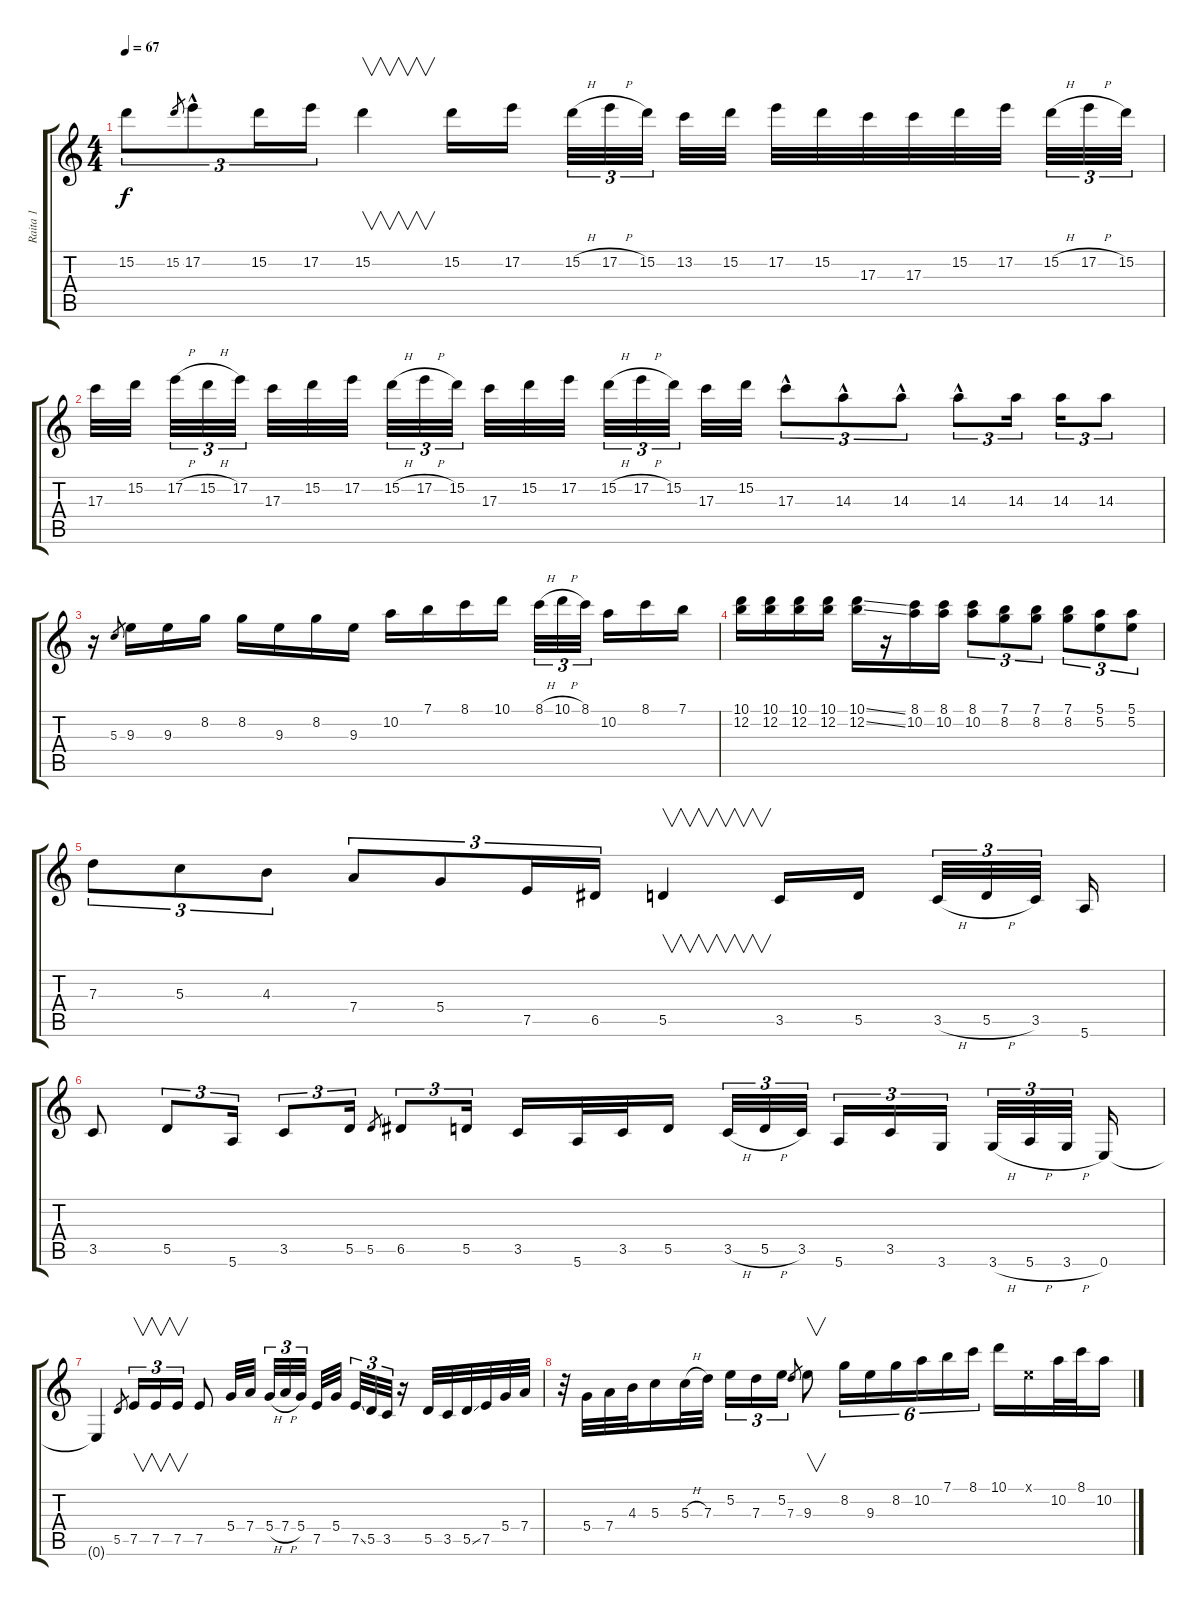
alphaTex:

\track ("Raita 1" "Raita 1") {instrument acousticguitarsteel}
\staff {score tabs}
\tuning (E4 B3 G3 D3 A2 E2) {hide}
\ts (4 4)
\tempo 67
\clef g2
\ks c
15.2.8{tu (3 2) dy f} 15.2.8{gr} 17.2{hac}.8{tu (3 2)} 15.2.16{tu (3 2)} 17.2.16{tu (3 2)} 15.2.4{v} 15.2.16 17.2.16 15.2{h}.32{tu (3 2)} 17.2{h}.32{tu (3 2)} 15.2.32{tu (3 2)} 13.2.32 15.2.32 17.2.32 15.2.32 17.3.32 17.3.32 15.2.32 17.2.32 15.2{h}.32{tu (3 2)} 17.2{h}.32{tu (3 2)} 15.2.32{tu (3 2)} |
17.3.32 15.2.32 17.2{h}.32{tu (3 2)} 15.2{h}.32{tu (3 2)} 17.2.32{tu (3 2)} 17.3.32 15.2.32 17.2.32 15.2{h}.32{tu (3 2)} 17.2{h}.32{tu (3 2)} 15.2.32{tu (3 2)} 17.3.32 15.2.32 17.2.32 15.2{h}.32{tu (3 2)} 17.2{h}.32{tu (3 2)} 15.2.32{tu (3 2)} 17.3.32 15.2.32 17.3{hac}.8{tu (3 2)} 14.3{hac}.8{tu (3 2)} 14.3{hac}.8{tu (3 2)} 14.3{hac}.8{tu (3 2)} 14.3.16{tu (3 2)} 14.3.16{tu (3 2)} 14.3.8{tu (3 2)} |
r.16 5.3.8{gr} 9.3.16 9.3.16 8.2.16 8.2.16 9.3.16 8.2.16 9.3.16 10.2.16 7.1.16 8.1.16 10.1.16 8.1{h}.32{tu (3 2)} 10.1{h}.32{tu (3 2)} 8.1.32{tu (3 2)} 10.2.16 8.1.16 7.1.16 |
(10.1 12.2).16 (10.1 12.2).16 (10.1 12.2).16 (10.1 12.2).16 (10.1{ss} 12.2{ss}).16 r.16 (8.1 10.2).16 (8.1 10.2).16 (8.1 10.2).8{tu (3 2)} (7.1 8.2).8{tu (3 2)} (7.1 8.2).8{tu (3 2)} (7.1 8.2).8{tu (3 2)} (5.1 5.2).8{tu (3 2)} (5.1 5.2).8{tu (3 2)} |
7.3.8{tu (3 2)} 5.3.8{tu (3 2)} 4.3.8{tu (3 2)} 7.4.8{tu (3 2)} 5.4.8{tu (3 2)} 7.5.16{tu (3 2)} 6.5.16{tu (3 2)} 5.5.4{v} 3.5.16 5.5.16 3.5{h}.32{tu (3 2)} 5.5{h}.32{tu (3 2)} 3.5.32{tu (3 2)} 5.6.16 |
3.5.8 5.5.8{tu (3 2)} 5.6.16{tu (3 2)} 3.5.8{tu (3 2)} 5.5.16{tu (3 2)} 5.5.8{gr} 6.5.8{tu (3 2)} 5.5.16{tu (3 2)} 3.5.16 5.6.32 3.5.32 5.5.16 3.5{h}.32{tu (3 2)} 5.5{h}.32{tu (3 2)} 3.5.32{tu (3 2)} 5.6.16{tu (3 2)} 3.5.16{tu (3 2)} 3.6.16{tu (3 2)} 3.6{h}.32{tu (3 2)} 5.6{h}.32{tu (3 2)} 3.6{h}.32{tu (3 2)} 0.6.16 |
0.6{t}.4 5.5.8{gr} 7.5.16{v tu (3 2)} 7.5.16{v tu (3 2)} 7.5.16{v tu (3 2)} 7.5.8 5.4.32 7.4.32 5.4{h}.32{tu (3 2)} 7.4{h}.32{tu (3 2)} 5.4.32{tu (3 2)} 7.5.32 5.4.32 7.5{ss}.32{tu (3 2)} 5.5.32{tu (3 2)} 3.5.32{tu (3 2)} r.16 5.5.32 3.5.32 5.5{ss}.32 7.5.32 5.4.32 7.4.32 |
r.32 5.4.32 7.4.32 4.3.32 5.3.16 5.3{h}.32 7.3.32 5.2.16{tu (3 2)} 7.3.16{tu (3 2)} 5.2.16{tu (3 2)} 7.3.8{gr} 9.3.8{v} 8.2.16{tu (6 4)} 9.3.16{tu (6 4)} 8.2.16{tu (6 4)} 10.2.16{tu (6 4)} 7.1.16{tu (6 4)} 8.1.16{tu (6 4)} 10.1.16 0.1{x}.16 10.2.32 8.1.32 10.2.16
